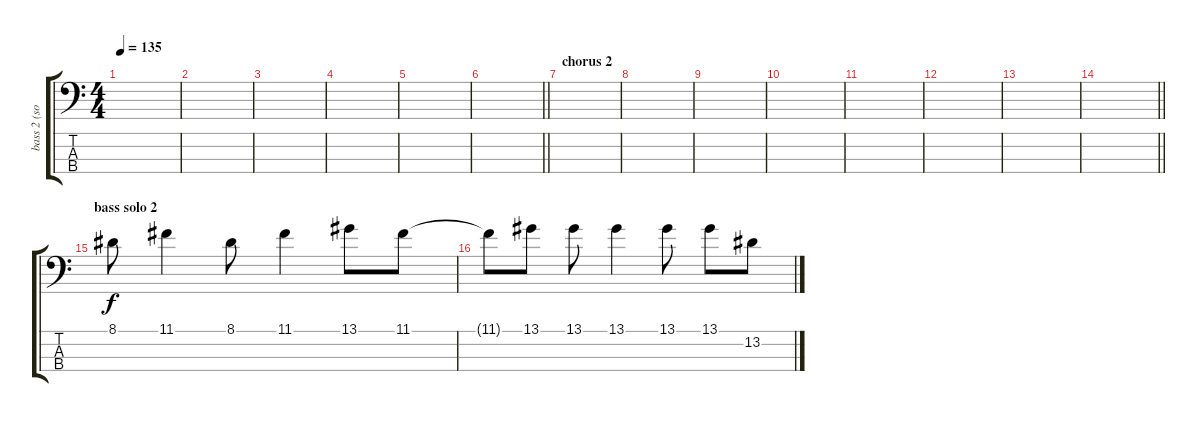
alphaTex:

\track ("bass 2 (solo)" "bass 2 (so") {instrument distortionguitar}
\staff {score tabs}
\tuning (G2 D2 A1 E1) {hide}
\ts (4 4)
\tempo 135
\clef f4
\ks c
|
|
|
|
|
\barLineRight lightlight
|
\section ("" "chorus 2")
|
|
|
|
|
|
|
\barLineRight lightlight
|
\section ("" "bass solo 2")
8.1.8 11.1.4 8.1.8 11.1.4 13.1.8 11.1.8 |
11.1{t}.8 13.1.8 13.1.8 13.1.4 13.1.8 13.1.8 13.2.8
